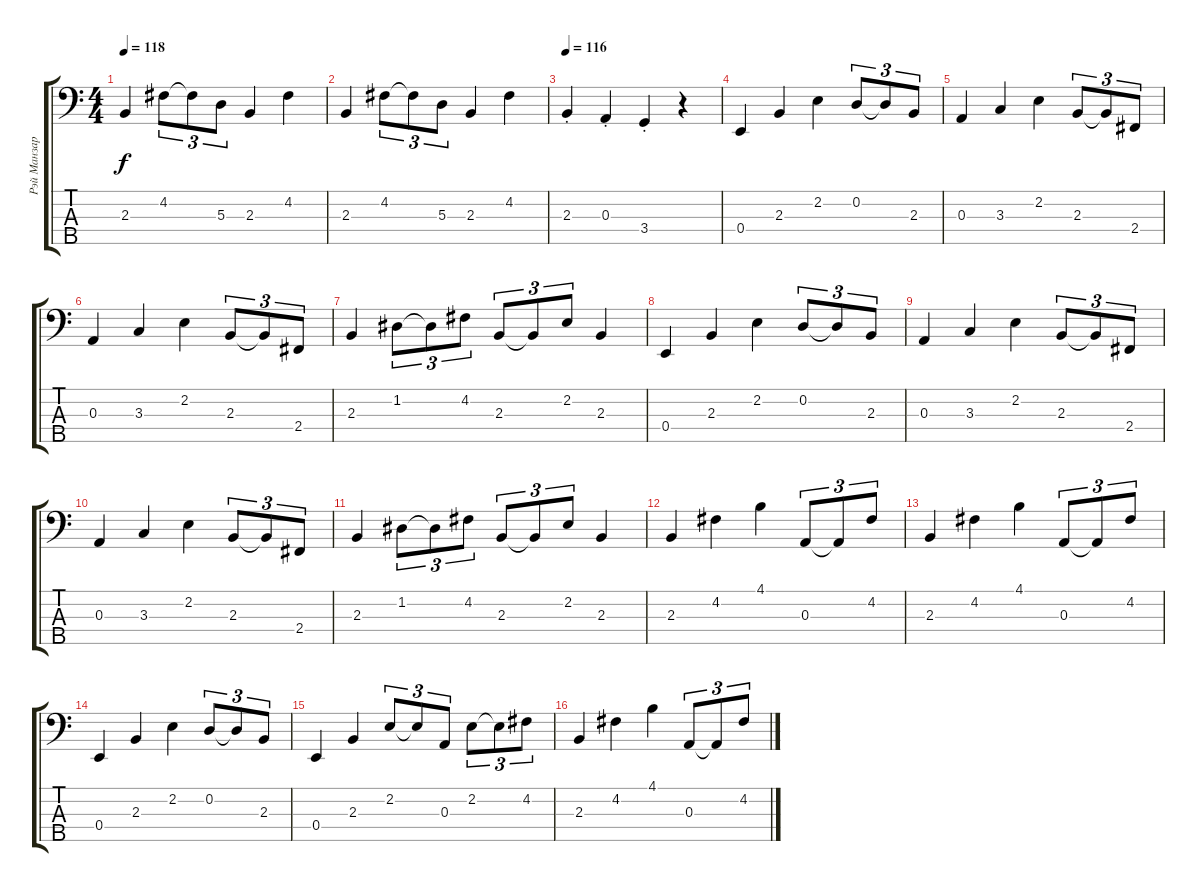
\track ("Рэй Манзарек (Bass)" "Рэй Манзар") {instrument electricbassfinger}
\staff {score tabs}
\tuning (G2 D2 A1 E1 B0) {hide}
\ts (4 4)
\tempo 118
\clef f4
\ks c
2.3.4{dy f} 4.2.8{tu (3 2)} 4.2{t}.8{tu (3 2)} 5.3.8{tu (3 2)} 2.3.4 4.2.4 |
2.3.4 4.2.8{tu (3 2)} 4.2{t}.8{tu (3 2)} 5.3.8{tu (3 2)} 2.3.4 4.2.4 |
\tempo 116
2.3{st}.4 0.3{st}.4 3.4{st}.4 r.4 |
0.4.4 2.3.4 2.2.4 0.2.8{tu (3 2)} 0.2{t}.8{tu (3 2)} 2.3.8{tu (3 2)} |
0.3.4 3.3.4 2.2.4 2.3.8{tu (3 2)} 2.3{t}.8{tu (3 2)} 2.4.8{tu (3 2)} |
0.3.4 3.3.4 2.2.4 2.3.8{tu (3 2)} 2.3{t}.8{tu (3 2)} 2.4.8{tu (3 2)} |
2.3.4 1.2.8{tu (3 2)} 1.2{t}.8{tu (3 2)} 4.2.8{tu (3 2)} 2.3.8{tu (3 2)} 2.3{t}.8{tu (3 2)} 2.2.8{tu (3 2)} 2.3.4 |
0.4.4 2.3.4 2.2.4 0.2.8{tu (3 2)} 0.2{t}.8{tu (3 2)} 2.3.8{tu (3 2)} |
0.3.4 3.3.4 2.2.4 2.3.8{tu (3 2)} 2.3{t}.8{tu (3 2)} 2.4.8{tu (3 2)} |
0.3.4 3.3.4 2.2.4 2.3.8{tu (3 2)} 2.3{t}.8{tu (3 2)} 2.4.8{tu (3 2)} |
2.3.4 1.2.8{tu (3 2)} 1.2{t}.8{tu (3 2)} 4.2.8{tu (3 2)} 2.3.8{tu (3 2)} 2.3{t}.8{tu (3 2)} 2.2.8{tu (3 2)} 2.3.4 |
2.3.4 4.2.4 4.1.4 0.3.8{tu (3 2)} 0.3{t}.8{tu (3 2)} 4.2.8{tu (3 2)} |
2.3.4 4.2.4 4.1.4 0.3.8{tu (3 2)} 0.3{t}.8{tu (3 2)} 4.2.8{tu (3 2)} |
0.4.4 2.3.4 2.2.4 0.2.8{tu (3 2)} 0.2{t}.8{tu (3 2)} 2.3.8{tu (3 2)} |
0.4.4 2.3.4 2.2.8{tu (3 2)} 2.2{t}.8{tu (3 2)} 0.3.8{tu (3 2)} 2.2.8{tu (3 2)} 2.2{t}.8{tu (3 2)} 4.2.8{tu (3 2)} |
2.3.4 4.2.4 4.1.4 0.3.8{tu (3 2)} 0.3{t}.8{tu (3 2)} 4.2.8{tu (3 2)}
